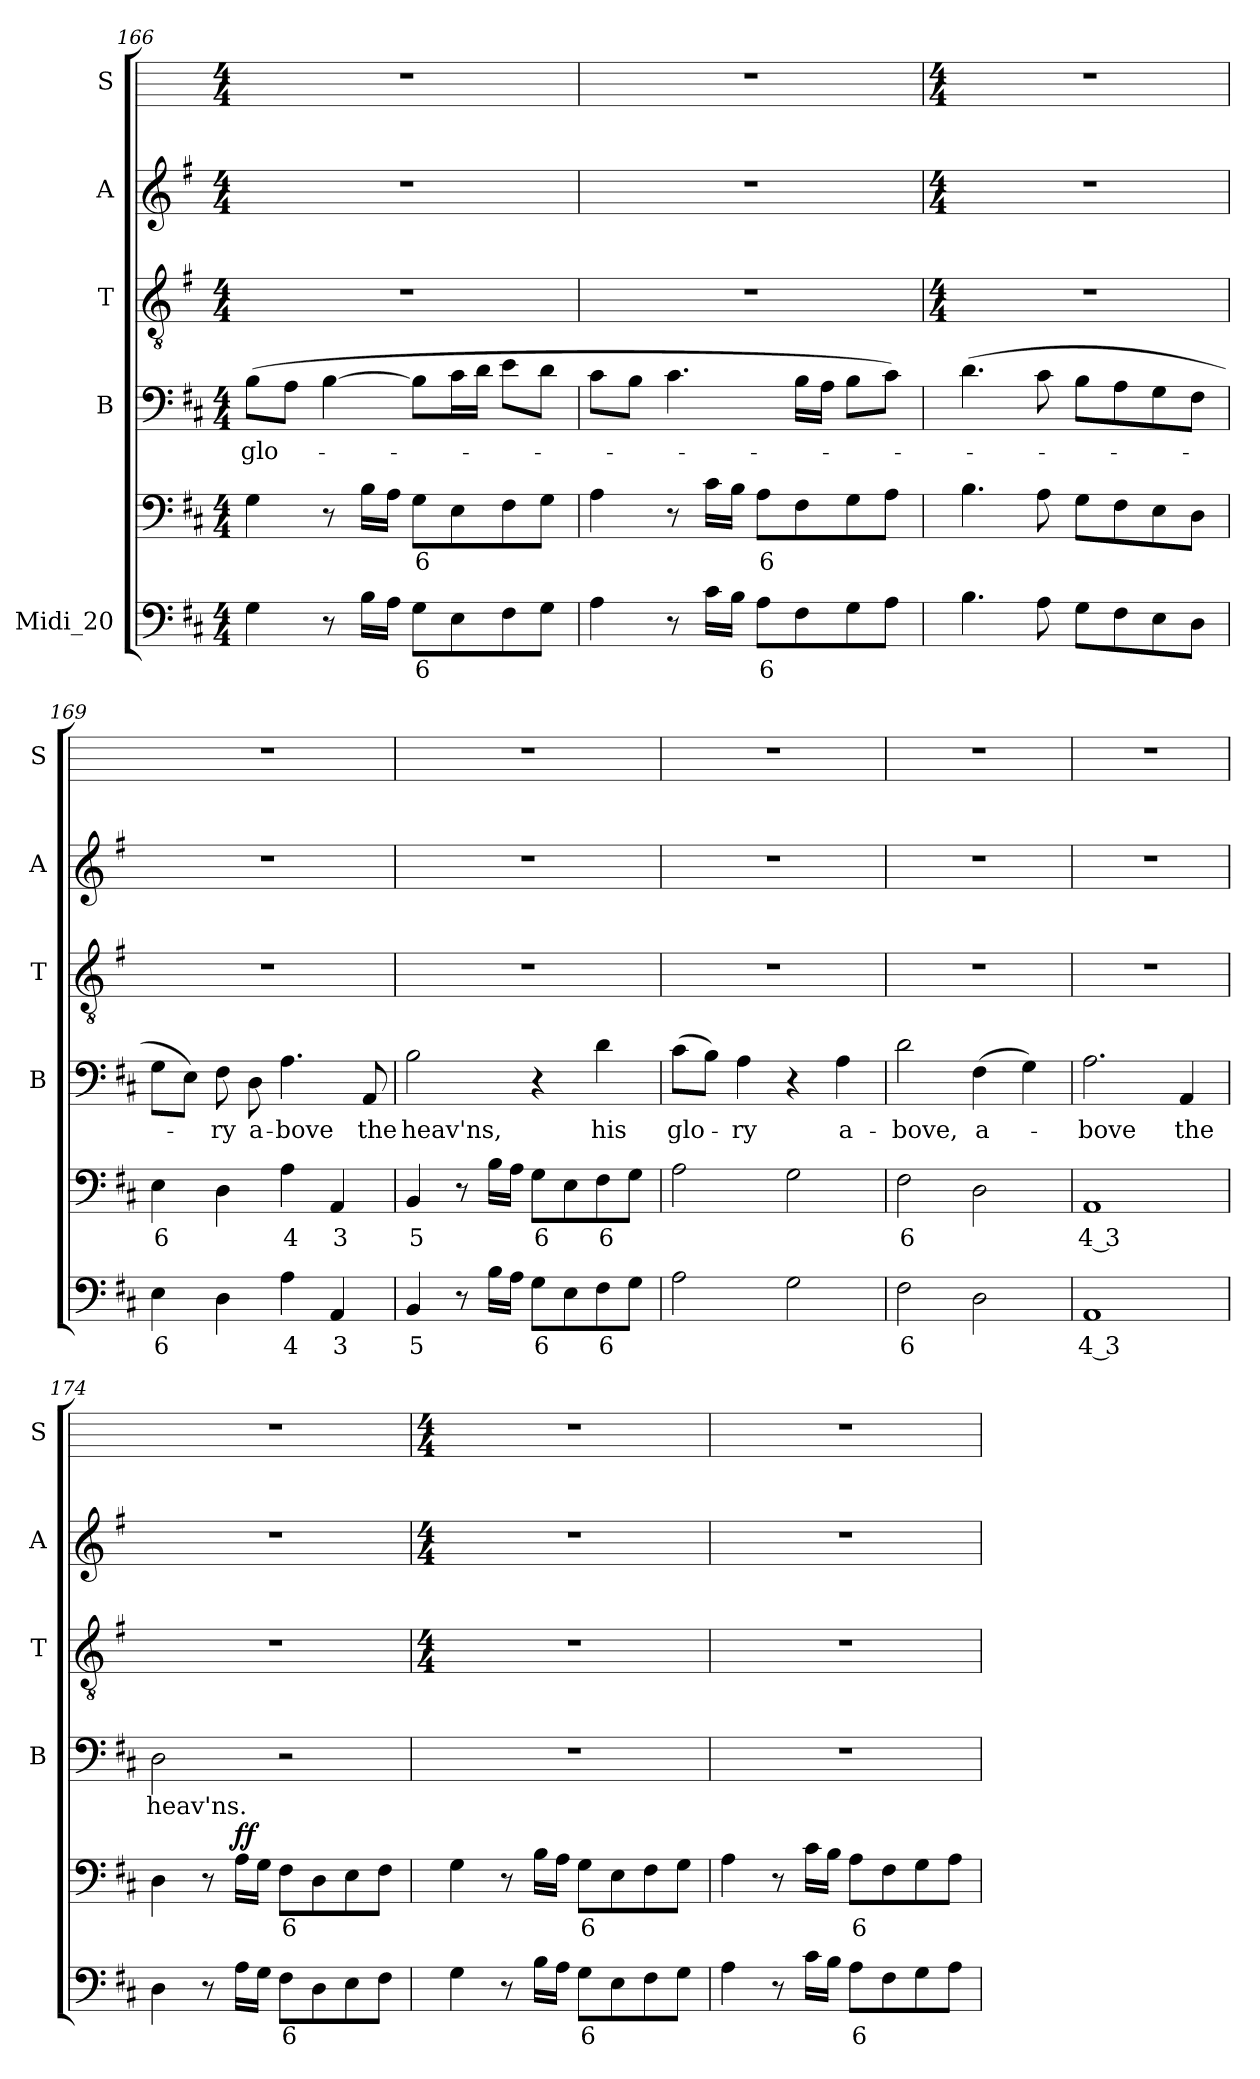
**kern	**text	**kern	**text	**dynam	**kern	**text	**kern	**kern	**kern
*part5	*part5	*part5	*part5	*part5	*part4	*part4	*part3	*part2	*part1
*staff6	*staff6	*staff5	*staff5	*staff5/6	*staff4	*staff4	*staff3	*staff2	*staff1
*I"Midi_20	*	*	*	*	*I"B	*	*I"T	*I"A	*I"S
*	*	*	*	*	*I'B	*	*I'T	*I'A	*I'S
*clefF4	*	*clefF4	*	*	*clefF4	*	*clefGv2	*clefG2	*
*k[f#c#]	*	*k[f#c#]	*	*	*k[f#c#]	*	*k[f#]	*k[f#]	*
*D:	*	*D:	*	*	*D:	*	*G:	*G:	*
*M4/4	*	*M4/4	*	*	*M4/4	*	*M4/4	*M4/4	*M4/4
=166	=166	=166	=166	=166	=166	=166	=166	=166	=166
!	!	!	!	!	!	!LO:LY:b	!	!	!
4G	.	4G	.	.	(>8BL	glo-	1r	1r	1r
.	.	.	.	.	8AJ	.	.	.	.
8r	.	8r	.	.	[4B	.	.	.	.
16BLL	.	16BLL	.	.	.	.	.	.	.
16AJJ	.	16AJJ	.	.	.	.	.	.	.
!	!LO:LY:b	!	!LO:LY:b	!	!	!	!	!	!
8GL	6	8GL	6	.	8BL]	.	.	.	.
8E	.	8E	.	.	16c#L	.	.	.	.
.	.	.	.	.	16dJJ	.	.	.	.
8F#	.	8F#	.	.	8eL	.	.	.	.
8GJ	.	8GJ	.	.	8dJ	.	.	.	.
=167	=167	=167	=167	=167	=167	=167	=167	=167	=167
4A	.	4A	.	.	8c#L	.	1r	1r	1r
.	.	.	.	.	8BJ	.	.	.	.
8r	.	8r	.	.	4.c#	.	.	.	.
16c#LL	.	16c#LL	.	.	.	.	.	.	.
16BJJ	.	16BJJ	.	.	.	.	.	.	.
!	!LO:LY:b	!	!LO:LY:b	!	!	!	!	!	!
8AL	6	8AL	6	.	.	.	.	.	.
8F#	.	8F#	.	.	16BLL	.	.	.	.
.	.	.	.	.	16AJJ	.	.	.	.
8G	.	8G	.	.	8BL	.	.	.	.
8AJ	.	8AJ	.	.	8c#J)	.	.	.	.
!!LO:LB:g=z
=168	=168	=168	=168	=168	=168	=168	=168	=168	=168
*	*	*	*	*	*	*	*M4/4	*M4/4	*M4/4
4.B	.	4.B	.	.	(>4.d	.	1r	1r	1r
8A	.	8A	.	.	8c#	.	.	.	.
8GL	.	8GL	.	.	8BL	.	.	.	.
8F#	.	8F#	.	.	8A	.	.	.	.
8E	.	8E	.	.	8G	.	.	.	.
8DJ	.	8DJ	.	.	8F#J	.	.	.	.
=169	=169	=169	=169	=169	=169	=169	=169	=169	=169
!	!LO:LY:b	!	!LO:LY:b	!	!	!	!	!	!
4E	6	4E	6	.	8GL	.	1r	1r	1r
.	.	.	.	.	8EJ)	.	.	.	.
!	!	!	!	!	!	!LO:LY:b	!	!	!
4D	.	4D	.	.	8F#	ry	.	.	.
!	!	!	!	!	!	!LO:LY:b	!	!	!
.	.	.	.	.	8D	a-	.	.	.
!	!LO:LY:b	!	!LO:LY:b	!	!	!LO:LY:b	!	!	!
4A	4	4A	4	.	4.A	-bove	.	.	.
!	!LO:LY:b	!	!LO:LY:b	!	!	!	!	!	!
4AA	3	4AA	3	.	.	.	.	.	.
!	!	!	!	!	!	!LO:LY:b	!	!	!
.	.	.	.	.	8AA	the	.	.	.
=170	=170	=170	=170	=170	=170	=170	=170	=170	=170
!	!LO:LY:b	!	!LO:LY:b	!	!	!LO:LY:b	!	!	!
4BB	5	4BB	5	.	2B	heav'ns,	1r	1r	1r
8r	.	8r	.	.	.	.	.	.	.
16BLL	.	16BLL	.	.	.	.	.	.	.
16AJJ	.	16AJJ	.	.	.	.	.	.	.
!	!LO:LY:b	!	!LO:LY:b	!	!	!	!	!	!
8GL	6	8GL	6	.	4r	.	.	.	.
8E	.	8E	.	.	.	.	.	.	.
!	!LO:LY:b	!	!LO:LY:b	!	!	!LO:LY:b	!	!	!
8F#	6	8F#	6	.	4d	his	.	.	.
8GJ	.	8GJ	.	.	.	.	.	.	.
=171	=171	=171	=171	=171	=171	=171	=171	=171	=171
!	!	!	!	!	!	!LO:LY:b	!	!	!
2A	.	2A	.	.	(>8c#L	glo-	1r	1r	1r
.	.	.	.	.	8BJ)	.	.	.	.
!	!	!	!	!	!	!LO:LY:b	!	!	!
.	.	.	.	.	4A	ry	.	.	.
2G	.	2G	.	.	4r	.	.	.	.
!	!	!	!	!	!	!LO:LY:b	!	!	!
.	.	.	.	.	4A	a-	.	.	.
=172	=172	=172	=172	=172	=172	=172	=172	=172	=172
!	!LO:LY:b	!	!LO:LY:b	!	!	!LO:LY:b	!	!	!
2F#	6	2F#	6	.	2d	-bove,	1r	1r	1r
!	!	!	!	!	!	!LO:LY:b	!	!	!
2D	.	2D	.	.	(>4F#	a-	.	.	.
.	.	.	.	.	4G)	.	.	.	.
=173	=173	=173	=173	=173	=173	=173	=173	=173	=173
!	!LO:LY:b	!	!LO:LY:b	!	!	!LO:LY:b	!	!	!
1AA	4 3	1AA	4 3	.	2.A	bove	1r	1r	1r
!	!	!	!	!	!	!LO:LY:b	!	!	!
.	.	.	.	.	4AA	the	.	.	.
=174	=174	=174	=174	=174	=174	=174	=174	=174	=174
!	!	!	!	!	!	!LO:LY:b	!	!	!
4D	.	4D	.	.	2D	heav'ns.	1r	1r	1r
8r	.	8r	.	.	.	.	.	.	.
!	!	!	!	!LO:DY:b=2	!	!	!	!	!
!	!	!	!	!LO:DY:n=1:b	!	!	!	!	!
16ALL	.	16ALL	.	f f	.	.	.	.	.
16GJJ	.	16GJJ	.	.	.	.	.	.	.
!	!LO:LY:b	!	!LO:LY:b	!	!	!	!	!	!
8F#L	6	8F#L	6	.	2r	.	.	.	.
8D	.	8D	.	.	.	.	.	.	.
8E	.	8E	.	.	.	.	.	.	.
8F#J	.	8F#J	.	.	.	.	.	.	.
!!LO:LB:g=z
=175	=175	=175	=175	=175	=175	=175	=175	=175	=175
*	*	*	*	*	*	*	*M4/4	*M4/4	*M4/4
4G	.	4G	.	.	1r	.	1r	1r	1r
8r	.	8r	.	.	.	.	.	.	.
16BLL	.	16BLL	.	.	.	.	.	.	.
16AJJ	.	16AJJ	.	.	.	.	.	.	.
!	!LO:LY:b	!	!LO:LY:b	!	!	!	!	!	!
8GL	6	8GL	6	.	.	.	.	.	.
8E	.	8E	.	.	.	.	.	.	.
8F#	.	8F#	.	.	.	.	.	.	.
8GJ	.	8GJ	.	.	.	.	.	.	.
=176	=176	=176	=176	=176	=176	=176	=176	=176	=176
4A	.	4A	.	.	1r	.	1r	1r	1r
8r	.	8r	.	.	.	.	.	.	.
16c#LL	.	16c#LL	.	.	.	.	.	.	.
16BJJ	.	16BJJ	.	.	.	.	.	.	.
!	!LO:LY:b	!	!LO:LY:b	!	!	!	!	!	!
8AL	6	8AL	6	.	.	.	.	.	.
8F#	.	8F#	.	.	.	.	.	.	.
8G	.	8G	.	.	.	.	.	.	.
8AJ	.	8AJ	.	.	.	.	.	.	.
=	=	=	=	=	=	=	=	=	=
*-	*-	*-	*-	*-	*-	*-	*-	*-	*-
